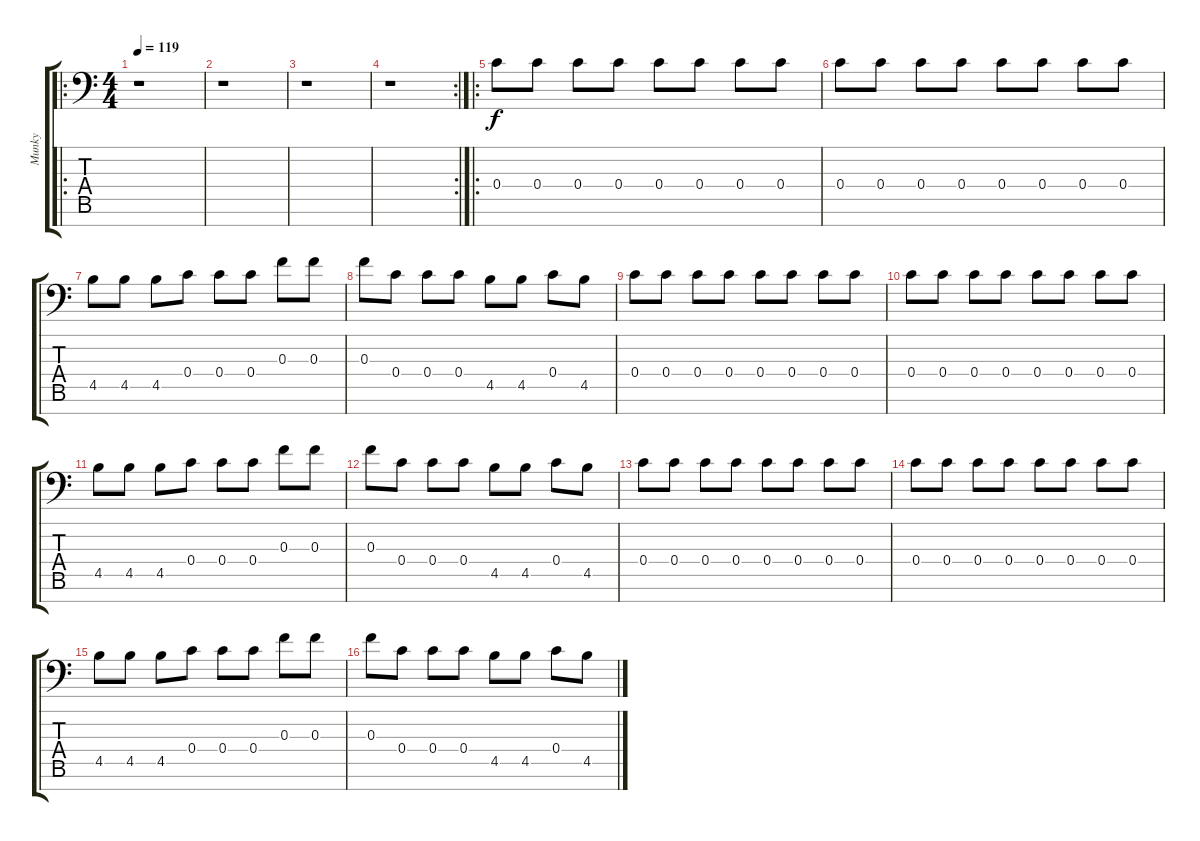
\track ("Munky" "Munky") {instrument distortionguitar}
\staff {score tabs}
\tuning (D4 A3 F3 C3 G2 D2 A1) {hide}
\ro
\ts (4 4)
\tempo 119
\clef f4
\ks c
r.1{dy f instrument distortionguitar} |
r.1 |
r.1 |
\rc 2
r.1 |
\ro
0.4.8{instrument acousticguitarsteel} 0.4.8 0.4.8 0.4.8 0.4.8 0.4.8 0.4.8 0.4.8 |
0.4.8 0.4.8 0.4.8 0.4.8 0.4.8 0.4.8 0.4.8 0.4.8 |
4.5.8 4.5.8 4.5.8 0.4.8 0.4.8 0.4.8 0.3.8 0.3.8 |
0.3.8 0.4.8 0.4.8 0.4.8 4.5.8 4.5.8 0.4.8 4.5.8 |
0.4.8{instrument acousticguitarsteel} 0.4.8 0.4.8 0.4.8 0.4.8 0.4.8 0.4.8 0.4.8 |
0.4.8 0.4.8 0.4.8 0.4.8 0.4.8 0.4.8 0.4.8 0.4.8 |
4.5.8 4.5.8 4.5.8 0.4.8 0.4.8 0.4.8 0.3.8 0.3.8 |
0.3.8 0.4.8 0.4.8 0.4.8 4.5.8 4.5.8 0.4.8 4.5.8 |
0.4.8{instrument acousticguitarsteel} 0.4.8 0.4.8 0.4.8 0.4.8 0.4.8 0.4.8 0.4.8 |
0.4.8 0.4.8 0.4.8 0.4.8 0.4.8 0.4.8 0.4.8 0.4.8 |
4.5.8 4.5.8 4.5.8 0.4.8 0.4.8 0.4.8 0.3.8 0.3.8 |
0.3.8 0.4.8 0.4.8 0.4.8 4.5.8 4.5.8 0.4.8 4.5.8
